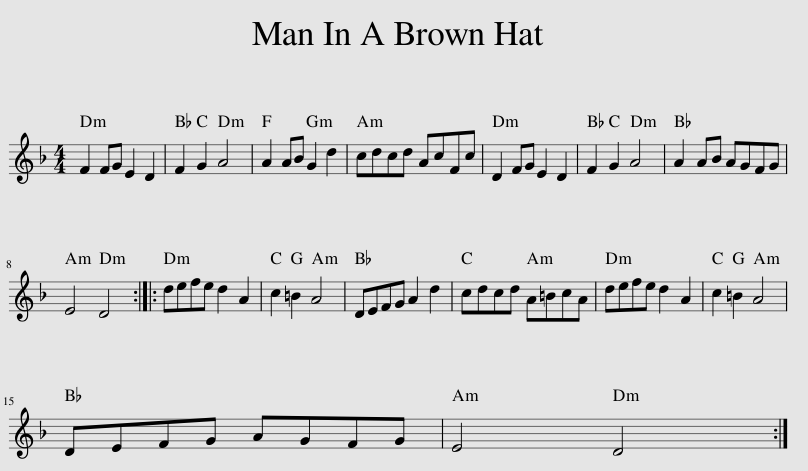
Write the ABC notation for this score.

X:1
L:1/8
M:4/4
I:linebreak $
K:Dmin
V:1 treble
V:1
 F2 FG E2 D2 | F2 G2 A4 | A2 AB G2 d2 | cdcd AcFc | D2 FG E2 D2 | %5
 F2 G2 A4 | A2 AB AGFG |$ E4 D4 :: defe d2 A2 | c2 =B2 A4 | %10
 DEFG A2 d2 | cdcd A=BcA | defe d2 A2 | c2 =B2 A4 |$ DEFG AGFG | %15
 E4 D4 :| %16
